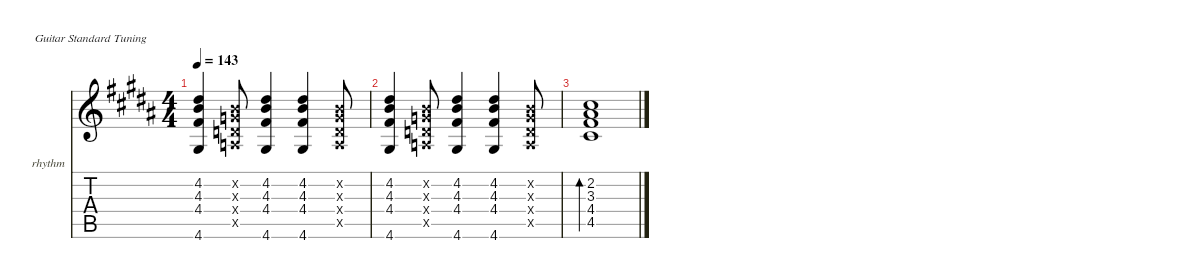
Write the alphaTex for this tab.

\defaultSystemsLayout 4
\hideDynamics
\bracketExtendMode nobrackets
\firstSystemTrackNameOrientation horizontal
\otherSystemsTrackNameOrientation horizontal
\track ("rhythm guitar" "rhythm") {instrument electricguitarclean}
\staff {score tabs}
\tuning (E4 B3 G3 D3 A2 E2)
\ts (4 4)
\tempo 143
\clef g2
\ks g#minor
(4.6{acc #} 4.4{acc #} 4.3{acc forcenatural} 4.2{acc #}).4{dy mf beam Up} (0.5{x acc forcenatural} 0.4{x acc forcenatural} 0.3{x acc forcenatural} 0.2{x acc forcenatural}).8{beam Up} (4.6{acc #} 4.4{acc #} 4.3{acc forcenatural} 4.2{acc #}).4{beam Up} (4.6{acc #} 4.4{acc #} 4.3{acc forcenatural} 4.2{acc #}).4{beam Up} (0.2{x acc forcenatural} 0.3{x acc forcenatural} 0.4{x acc forcenatural} 0.5{x acc forcenatural}).8{beam Up} |
(4.6{acc #} 4.4{acc #} 4.3{acc forcenatural} 4.2{acc #}).4{beam Up} (0.5{x acc forcenatural} 0.4{x acc forcenatural} 0.3{x acc forcenatural} 0.2{x acc forcenatural}).8{beam Up} (4.6{acc #} 4.4{acc #} 4.3{acc forcenatural} 4.2{acc #}).4{beam Up} (4.6{acc #} 4.4{acc #} 4.3{acc forcenatural} 4.2{acc #}).4{beam Up} (0.2{x acc forcenatural} 0.3{x acc forcenatural} 0.4{x acc forcenatural} 0.5{x acc forcenatural}).8{beam Up} |
(4.5{acc #} 4.4{acc #} 3.3{acc #} 2.2{acc #}).1{bd 135 beam Up}
